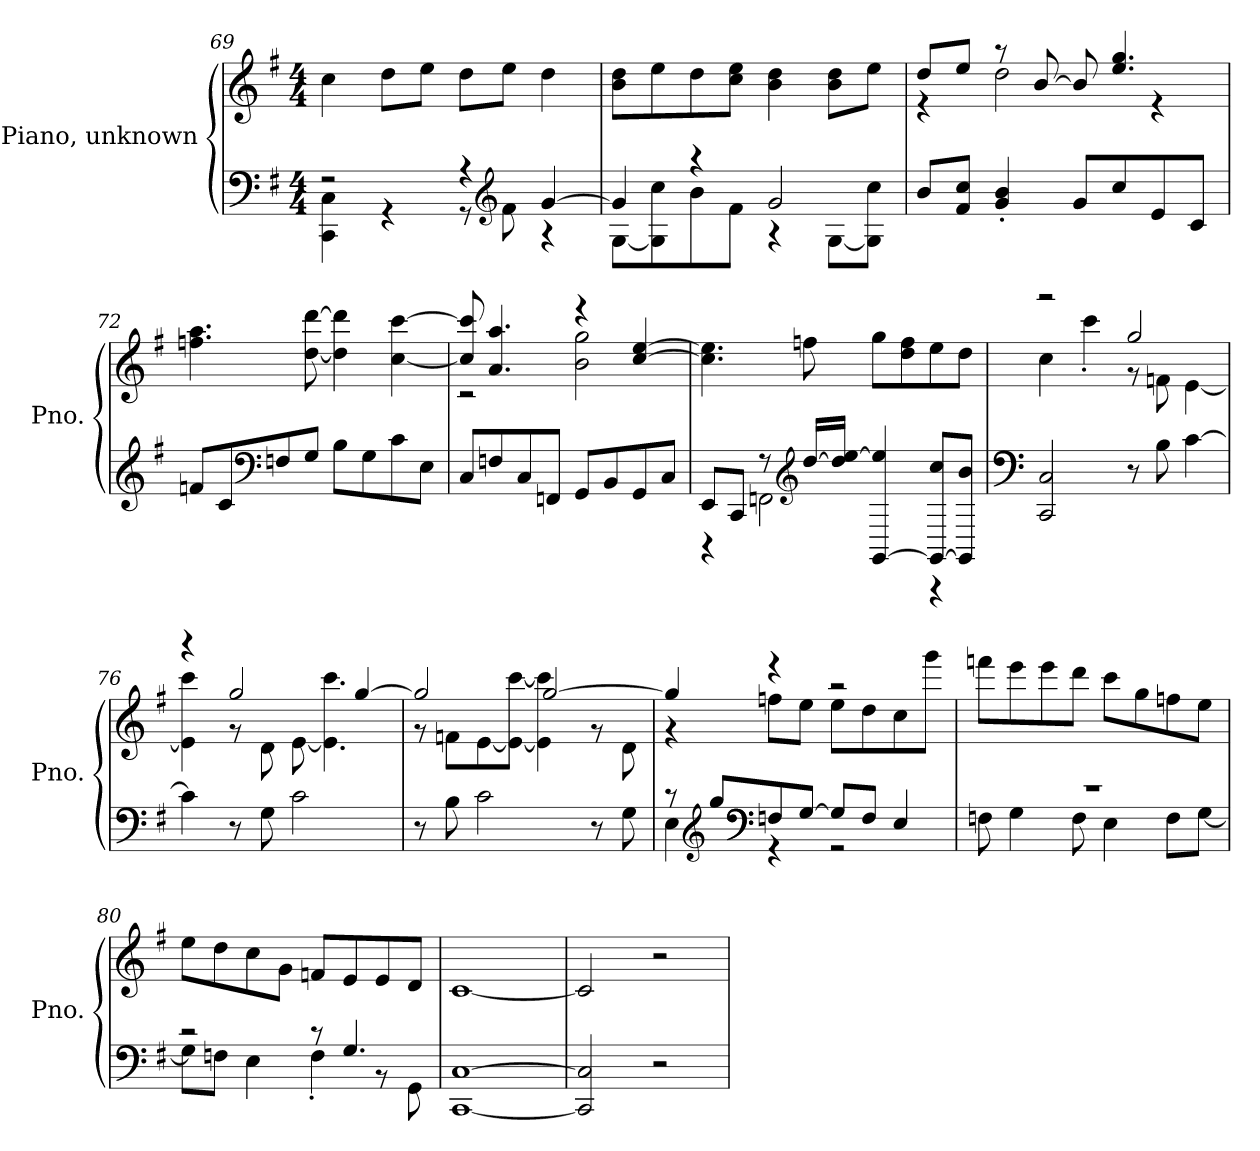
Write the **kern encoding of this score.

**kern	**kern
*part1	*part1
*staff2	*staff1
*I"Piano, unknown	*
*I'Pno.	*
*clefF4	*clefG2
*k[f#]	*k[f#]
*M4/4	*M4/4
=69	=69
*^	*
2r	4CC\ 4C\	4cc\
.	4r	8dd\L
.	.	8ee\J
4r	8r	8dd\L
*clefG2	*	*
.	8f#\	8ee\J
[4g/	4r	4dd\
=70	=70	=70
4g/]	[8G\L	8b\ 8dd\L
.	8G\] 8cc\	8ee\
4r	8b\	8dd\
.	8f#\J	8cc\ 8ee\J
2g/	4r	4b\ 4dd\
.	[8G\L	8b\ 8dd\L
.	8G\] 8cc\J	8ee\J
*v	*v	*
!!LO:PB:g=z
=71	=71
*	*^
8b/L	8dd/L	4r
8f#/ 8cc/J	8ee/J	.
4g/' 4b/'	8r	2dd\
.	[8b/	.
8g/L	8b/]	.
8cc/	4.ee/ 4.gg/	.
8e/	.	4r
8c/J	.	.
*	*v	*v
=72	=72
8fn/L	4.ffn\ 4.aa\
8c/	.
*clefF4	*
8Fn/	.
8G/J	[8dd\ [8ddd\
8B\L	4dd\] 4ddd\]
8G\	.
8c\	[4cc\ [4ccc\
8E\J	.
=73	=73
*	*^
8C/L	8cc/] 8ccc/]	2r
8Fn/	4.a/ 4.aa/	.
8C/	.	.
8FFn/J	.	.
8GG/L	4r	2b\ 2gg\
8BB/	.	.
8GG/	[4cc/ [4ee/	.
8C/J	.	.
*	*v	*v
!!LO:LB:g=z
=74	=74
*^	*
8EE/L	4r	4.cc\] 4.ee\]
8CC/J	.	.
8r	2FFn\	.
*clefG2	*	*
[16dd/LL	.	8ffn\
16dd/] [16ee/JJ	.	.
[4GG/ 4ee/]	.	8gg\L
.	.	8dd\ 8ff\
8GG/_ 8cc/L	4r	8ee\
8GG/] 8b/J	.	8dd\J
*v	*v	*
=75	=75
*clefF4	*
*	*^
2CC/ 2C/	2r	4cc\
.	.	4ccc'\
8r	2gg/	8r
8B\	.	8fn\
[4c\	.	[4e\
=76	=76	=76
4c\]	4r	4e\] 4ccc\
8r	2gg/	8r
8G\	.	8d\
2c\	.	[8e\
.	.	4.e\] 4.ccc\
.	[4gg/	.
=77	=77	=77
8r	2gg/]	8r
8B\	.	8fn\L
2c\	.	[8e\
.	.	8e\_ [8ccc\J
.	[2gg/	4e\] 4ccc\]
8r	.	8r
8G\	.	8d\
!!LO:LB:g=z	!!
=78	=78	=78
*^	*	*
8r	4E\	4gg/]	4r
*clefG2	*	*	*
8gg/L	.	.	.
*clefF4	*	*	*
8Fn/	4r	4r	8ffn\L
[8G/J	.	.	8ee\J
8G/L]	2r	2r	8ee\L
8F/J	.	.	8dd\
4E/	.	.	8cc\
.	.	.	8ggg\J
*	*	*v	*v
=79	=79	=79
1r	8Fn\	8fffn\L
.	4G\	8eee\
.	.	8eee\
.	8F\	8ddd\J
.	4E\	8ccc\L
.	.	8gg\
.	8F\L	8ffn\
.	[8G\J	8ee\J
=80	=80	=80
2r	8G\L]	8ee\L
.	8Fn\J	8dd\
.	4E\	8cc\
.	.	8g\J
8r	4F'\	8fn/L
4.G/	.	8e/
.	8r	8e/
.	8GG\	8d/J
*v	*v	*
=81	=81
[1CC [1C	[1c
=82	=82
2CC/] 2C/]	2c/]
2r	2r
=	=
*-	*-
